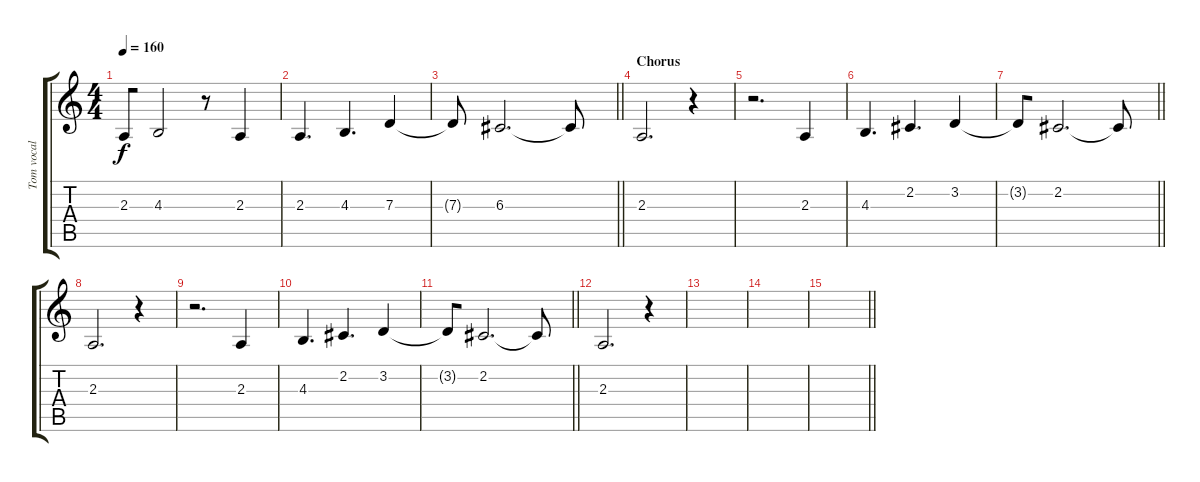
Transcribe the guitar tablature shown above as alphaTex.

\track ("Tom vocal" "Tom vocal") {instrument flute}
\staff {score tabs}
\tuning (E4 B3 G3 D3 A2 E2) {hide}
\ts (4 4)
\tempo 160
\clef g2
\ks c
2.3{t}.8{dy f beam merge} 4.3.2{beam merge} r.8 2.3.4 |
2.3.4{d} 4.3.4{d beam merge} 7.3.4 |
\barLineRight lightlight
7.3{t}.8 6.3.2{d} 6.3{t}.8 |
\section ("" "Chorus")
2.3.2{d beam merge} r.4 |
r.2{d} 2.3.4 |
4.3.4{d} 2.2.4{d} 3.2.4 |
\barLineRight lightlight
3.2{t}.8{beam merge} 2.2.2{d} 2.2{t}.8 |
2.3.2{d} r.4 |
r.2{d} 2.3.4 |
4.3.4{d} 2.2.4{d} 3.2.4 |
\barLineRight lightlight
3.2{t}.8{beam merge} 2.2.2{d} 2.2{t}.8 |
2.3.2{d} r.4 |
|
|
\barLineRight lightlight
